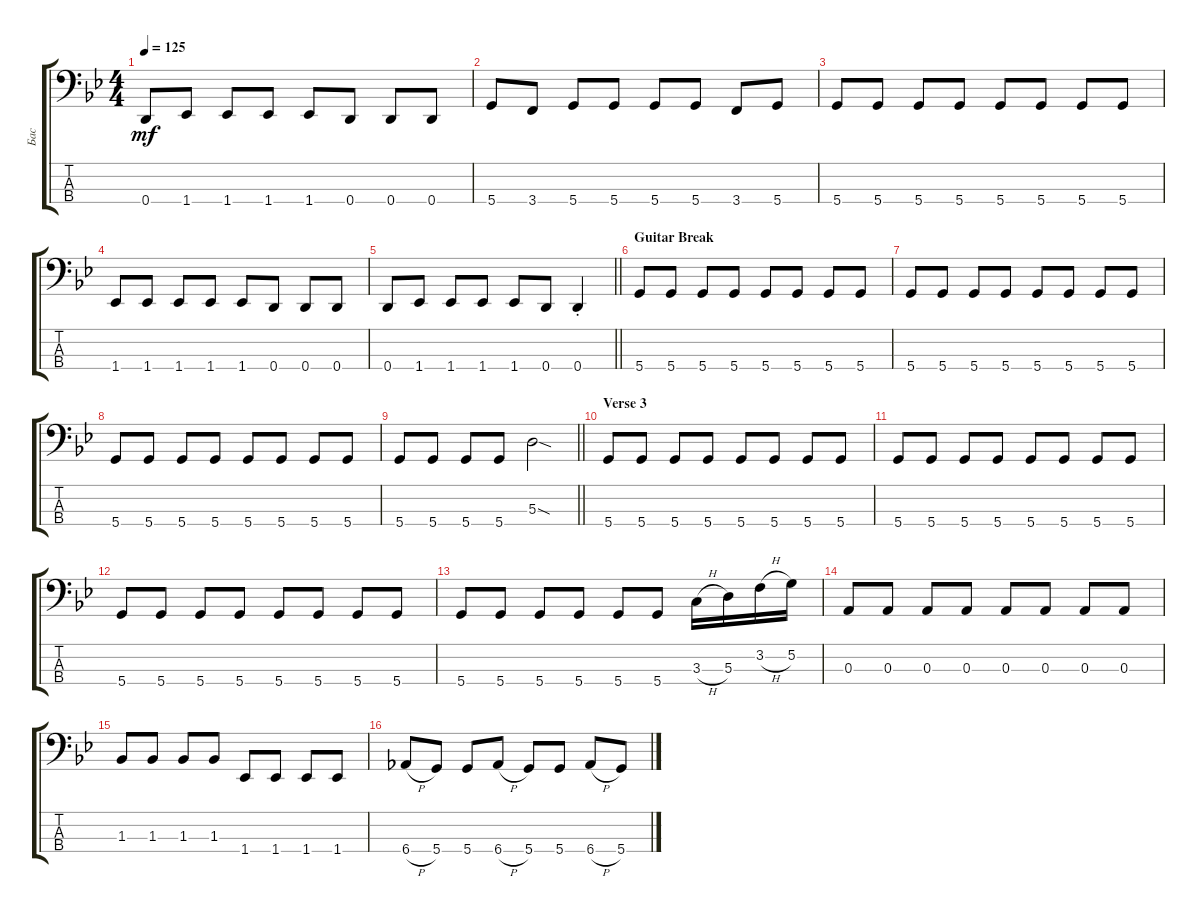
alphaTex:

\track ("Бас" "Бас") {instrument electricbassfinger}
\staff {score tabs}
\tuning (G2 D2 A1 D1) {hide}
\ts (4 4)
\tempo 125
\clef f4
\ks gminor
0.4.8{dy mf} 1.4.8 1.4.8 1.4.8 1.4.8 0.4.8 0.4.8 0.4.8 |
5.4.8 3.4.8 5.4.8 5.4.8 5.4.8 5.4.8 3.4.8 5.4.8 |
5.4.8 5.4.8 5.4.8 5.4.8 5.4.8 5.4.8 5.4.8 5.4.8 |
1.4.8 1.4.8 1.4.8 1.4.8 1.4.8 0.4.8 0.4.8 0.4.8 |
\barLineRight lightlight
0.4.8 1.4.8 1.4.8 1.4.8 1.4.8 0.4.8 0.4{st}.4 |
\section ("" "Guitar Break")
5.4.8 5.4.8 5.4.8 5.4.8 5.4.8 5.4.8 5.4.8 5.4.8 |
5.4.8 5.4.8 5.4.8 5.4.8 5.4.8 5.4.8 5.4.8 5.4.8 |
5.4.8 5.4.8 5.4.8 5.4.8 5.4.8 5.4.8 5.4.8 5.4.8 |
\barLineRight lightlight
5.4.8 5.4.8 5.4.8 5.4.8 5.3{sod}.2 |
\section ("" "Verse 3")
5.4.8 5.4.8 5.4.8 5.4.8 5.4.8 5.4.8 5.4.8 5.4.8 |
5.4.8 5.4.8 5.4.8 5.4.8 5.4.8 5.4.8 5.4.8 5.4.8 |
5.4.8 5.4.8 5.4.8 5.4.8 5.4.8 5.4.8 5.4.8 5.4.8 |
5.4.8 5.4.8 5.4.8 5.4.8 5.4.8 5.4.8 3.3{h}.16 5.3.16 3.2{h}.16 5.2.16 |
0.3.8 0.3.8 0.3.8 0.3.8 0.3.8 0.3.8 0.3.8 0.3.8 |
1.3.8 1.3.8 1.3.8 1.3.8 1.4.8 1.4.8 1.4.8 1.4.8 |
6.4{h}.8 5.4.8 5.4.8 6.4{h}.8 5.4.8 5.4.8 6.4{h}.8 5.4.8
